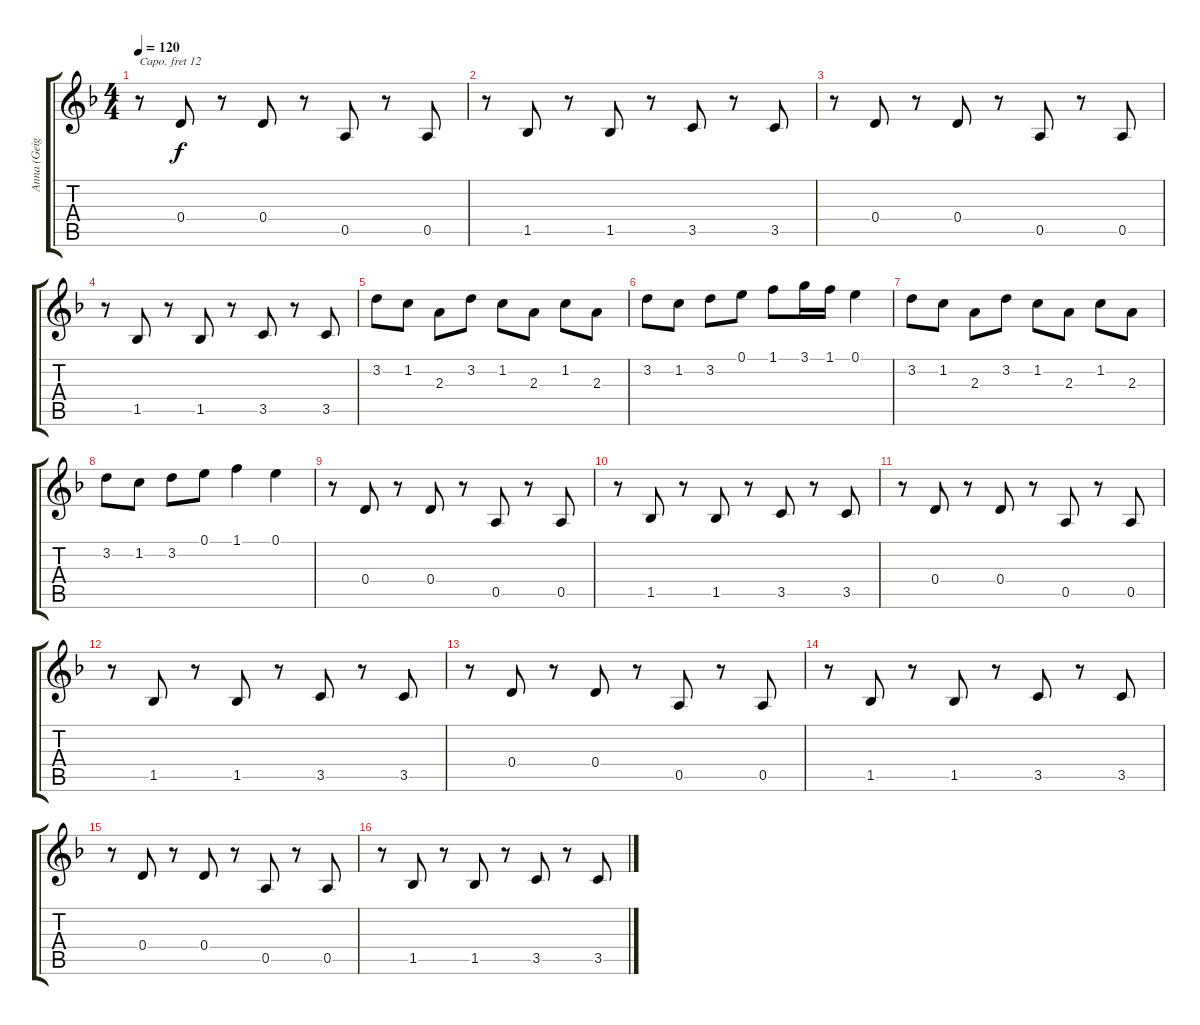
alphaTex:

\track ("Anna (Geige)" "Anna (Geig") {instrument violin}
\staff {score tabs}
\capo 12
\tuning (E4 B3 G3 D3 A2 E2) {hide}
\ts (4 4)
\tempo 120
\clef g2
\ks f
r.8{dy f volume 8} 0.4.8 r.8 0.4.8 r.8 0.5.8 r.8 0.5.8 |
r.8 1.5.8 r.8 1.5.8 r.8 3.5.8 r.8 3.5.8 |
r.8 0.4.8 r.8 0.4.8 r.8 0.5.8 r.8 0.5.8 |
r.8 1.5.8 r.8 1.5.8 r.8 3.5.8 r.8 3.5.8 |
3.2.8 1.2.8 2.3.8 3.2.8 1.2.8 2.3.8 1.2.8 2.3.8 |
3.2.8 1.2.8 3.2.8 0.1.8 1.1.8 3.1.16 1.1.16 0.1.4 |
3.2.8 1.2.8 2.3.8 3.2.8 1.2.8 2.3.8 1.2.8 2.3.8 |
3.2.8 1.2.8 3.2.8 0.1.8 1.1.4 0.1.4 |
r.8{volume 8} 0.4.8 r.8 0.4.8 r.8 0.5.8 r.8 0.5.8 |
r.8 1.5.8 r.8 1.5.8 r.8 3.5.8 r.8 3.5.8 |
r.8 0.4.8 r.8 0.4.8 r.8 0.5.8 r.8 0.5.8 |
r.8 1.5.8 r.8 1.5.8 r.8 3.5.8 r.8 3.5.8 |
r.8{volume 8} 0.4.8 r.8 0.4.8 r.8 0.5.8 r.8 0.5.8 |
r.8 1.5.8 r.8 1.5.8 r.8 3.5.8 r.8 3.5.8 |
r.8 0.4.8 r.8 0.4.8 r.8 0.5.8 r.8 0.5.8 |
r.8 1.5.8 r.8 1.5.8 r.8 3.5.8 r.8 3.5.8
